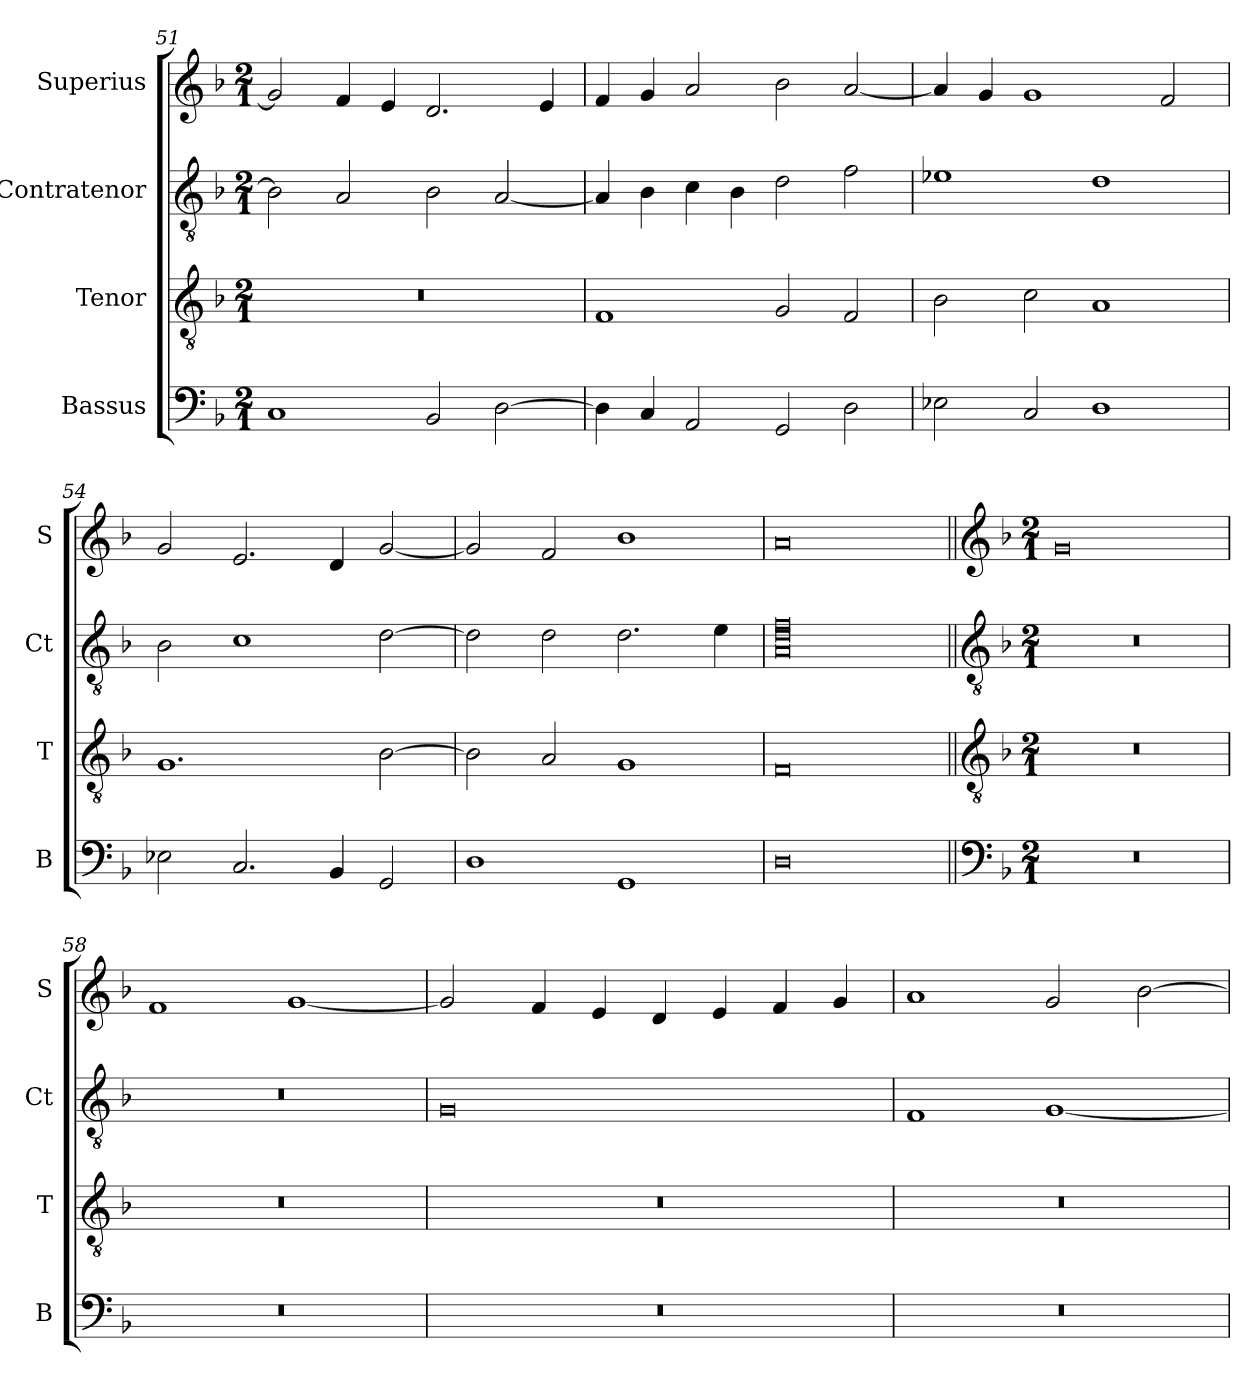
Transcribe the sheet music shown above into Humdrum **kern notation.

**kern	**kern	**kern	**kern
*part4	*part3	*part2	*part1
*staff4	*staff3	*staff2	*staff1
*I"Bassus	*I"Tenor	*I"Contratenor	*I"Superius
*I'B	*I'T	*I'Ct	*I'S
*clefF4	*clefGv2	*clefGv2	*clefG2
*k[b-]	*k[b-]	*k[b-]	*k[b-]
*M2/1	*M2/1	*M2/1	*M2/1
=51	=51	=51	=51
1C	0r	2B-\]	2g/]
.	.	2A/	4f/
.	.	.	4e/
2BB-/	.	2B-\	2.d/
[2D\	.	[2A/	.
.	.	.	4e/
=52	=52	=52	=52
4D\]	1F	4A/]	4f/
4C/	.	4B-\	4g/
2AA/	.	4c\	2a/
.	.	4B-\	.
2GG/	2G/	2d\	2b-\
2D\	2F/	2f\	[2a/
=53	=53	=53	=53
2E-X\	2B-\	1e-X	4a/]
.	.	.	4g/
2C/	2c\	.	1g
1D	1A	1d	.
.	.	.	2f/
=54	=54	=54	=54
2E-X\	1.G	2B-\	2g/
2.C/	.	1c	2.e/
4BB-/	.	.	4d/
2GG/	[2B-\	[2d\	[2g/
=55	=55	=55	=55
1D	2B-\]	2d\]	2g/]
.	2A/	2d\	2f/
1GG	1G	2.d\	1b-
.	.	4e\	.
=56	=56	=56	=56
*	*	*^	*
0D	0F	0f/	0A\ 0d\	0a
*	*	*v	*v	*
!!LO:LB:g=z
=57||	=57||	=57||	=57||
*clefF4	*clefGv2	*clefGv2	*clefG2
*k[b-]	*k[b-]	*k[b-]	*k[b-]
*M2/1	*M2/1	*M2/1	*M2/1
0r	0r	0r	0g
=58	=58	=58	=58
0r	0r	0r	1f
.	.	.	[1g
=59	=59	=59	=59
0r	0r	0G	2g/]
.	.	.	4f/
.	.	.	4e/
.	.	.	4d/
.	.	.	4e/
.	.	.	4f/
.	.	.	4g/
=60	=60	=60	=60
0r	0r	1F	1a
.	.	[1G	2g/
.	.	.	[2b-\
=	=	=	=
*-	*-	*-	*-
